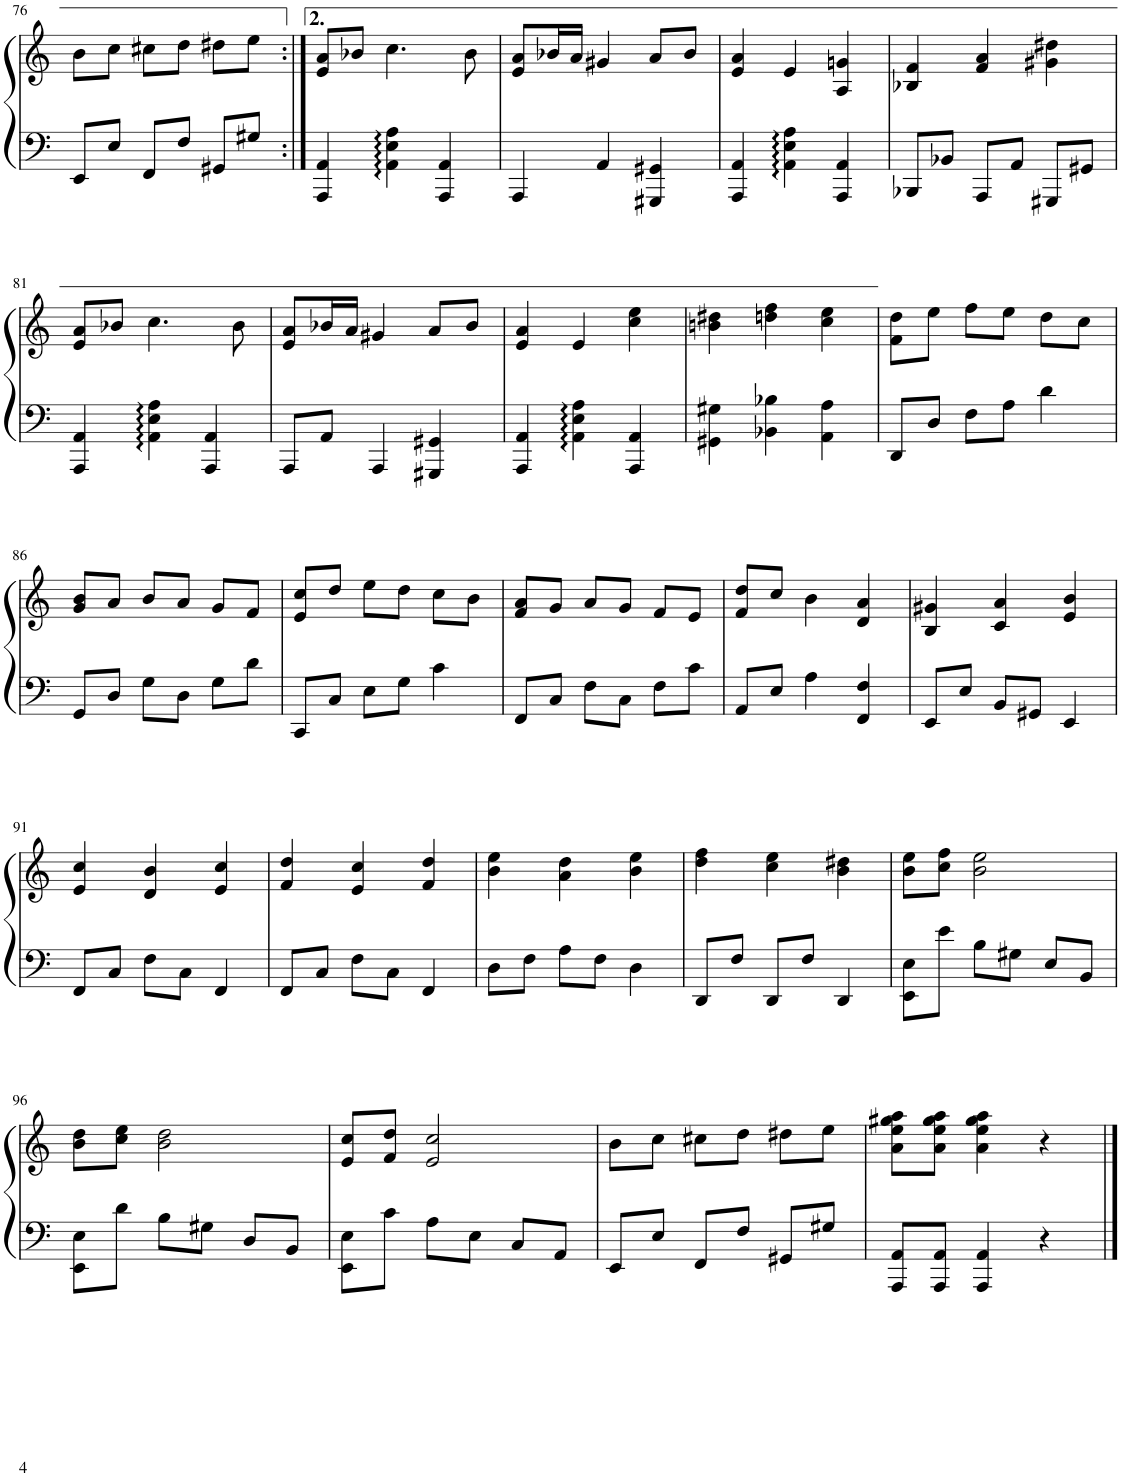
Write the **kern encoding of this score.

**kern	**kern
*part1	*part1
*staff2	*staff1
*I"Harp	*
*I'Hp	*
!!LO:PB:g=z
*clefF4	*clefG2
*k[]	*k[]
=76	=76
8EE/L	8b\L
8E/J	8cc\J
8FF/L	8cc#X\L
8F/J	8dd\J
8GG#X/L	8dd#X\L
8G#X/J	8ee\J
=77:|!	=77:|!
4AAA/ 4AA/	8e/ 8a/L
.	8b-X/J
4AA\ 4E\ 4A\	4.cc\
4AAA/ 4AA/	.
.	8b-\
=78	=78
4AAA/	8e/ 8a/L
.	16b-X/L
.	16a/JJ
4AA/	4g#X/
4GGG#X/ 4GG#X/	8a/L
.	8b-/J
=79	=79
4AAA/ 4AA/	4e/ 4a/
4AA\ 4E\ 4A\	4e/
4AAA/ 4AA/	4A/ 4gn/
=80	=80
8BBB-X/L	4B-X/ 4f/
8BB-X/J	.
8AAA/L	4f/ 4a/
8AA/J	.
8GGG#X/L	4g#X\ 4dd#X\
8GG#X/J	.
!!LO:LB:g=z
=81	=81
4AAA/ 4AA/	8e/ 8a/L
.	8b-X/J
4AA\ 4E\ 4A\	4.cc\
4AAA/ 4AA/	.
.	8b-\
=82	=82
8AAA/L	8e/ 8a/L
8AA/J	16b-X/L
.	16a/JJ
4AAA/	4g#X/
4GGG#X/ 4GG#X/	8a/L
.	8b-/J
=83	=83
4AAA/ 4AA/	4e/ 4a/
4AA\ 4E\ 4A\	4e/
4AAA/ 4AA/	4cc\ 4ee\
=84	=84
4GG#X\ 4G#X\	4bn\ 4dd#X\
4BB-X\ 4B-X\	4ddn\ 4ff\
4AA\ 4A\	4cc\ 4ee\
=85	=85
8DD/L	8f\ 8dd\L
8D/J	8ee\J
8F\L	8ff\L
8A\J	8ee\J
4d\	8dd\L
.	8cc\J
!!LO:LB:g=z
=86	=86
8GG/L	8g/ 8b/L
8D/J	8a/J
8G\L	8b/L
8D\J	8a/J
8G\L	8g/L
8d\J	8f/J
=87	=87
8CC/L	8e/ 8cc/L
8C/J	8dd/J
8E\L	8ee\L
8G\J	8dd\J
4c\	8cc\L
.	8b\J
=88	=88
8FF/L	8f/ 8a/L
8C/J	8g/J
8F\L	8a/L
8C\J	8g/J
8F\L	8f/L
8c\J	8e/J
=89	=89
8AA/L	8f/ 8dd/L
8E/J	8cc/J
4A\	4b\
4FF/ 4F/	4d/ 4a/
=90	=90
8EE/L	4B/ 4g#X/
8E/J	.
8BB/L	4c/ 4a/
8GG#X/J	.
4EE/	4e/ 4b/
!!LO:LB:g=z
=91	=91
8FF/L	4e/ 4cc/
8C/J	.
8F\L	4d/ 4b/
8C\J	.
4FF/	4e/ 4cc/
=92	=92
8FF/L	4f/ 4dd/
8C/J	.
8F\L	4e/ 4cc/
8C\J	.
4FF/	4f/ 4dd/
=93	=93
8D\L	4b\ 4ee\
8F\J	.
8A\L	4a\ 4dd\
8F\J	.
4D\	4b\ 4ee\
=94	=94
8DD/L	4dd\ 4ff\
8F/J	.
8DD/L	4cc\ 4ee\
8F/J	.
4DD/	4b\ 4dd#X\
=95	=95
8EE\ 8E\L	8b\ 8ee\L
8e\J	8cc\ 8ff\J
8B\L	2b\ 2ee\
8G#X\J	.
8E/L	.
8BB/J	.
!!LO:LB:g=z
=96	=96
8EE\ 8E\L	8b\ 8dd\L
8d\J	8cc\ 8ee\J
8B\L	2b\ 2dd\
8G#X\J	.
8D/L	.
8BB/J	.
=97	=97
8EE\ 8E\L	8e/ 8cc/L
8c\J	8f/ 8dd/J
8A\L	2e/ 2cc/
8E\J	.
8C/L	.
8AA/J	.
=98	=98
8EE/L	8b\L
8E/J	8cc\J
8FF/L	8cc#X\L
8F/J	8dd\J
8GG#X/L	8dd#X\L
8G#X/J	8ee\J
=99	=99
8AAA/ 8AA/L	8a\ 8ee\ 8gg#X\ 8aa\L
8AAA/ 8AA/J	8a\ 8ee\ 8gg#\ 8aa\J
4AAA/ 4AA/	4a\ 4ee\ 4gg#\ 4aa\
4r	4r
==	==
*-	*-
